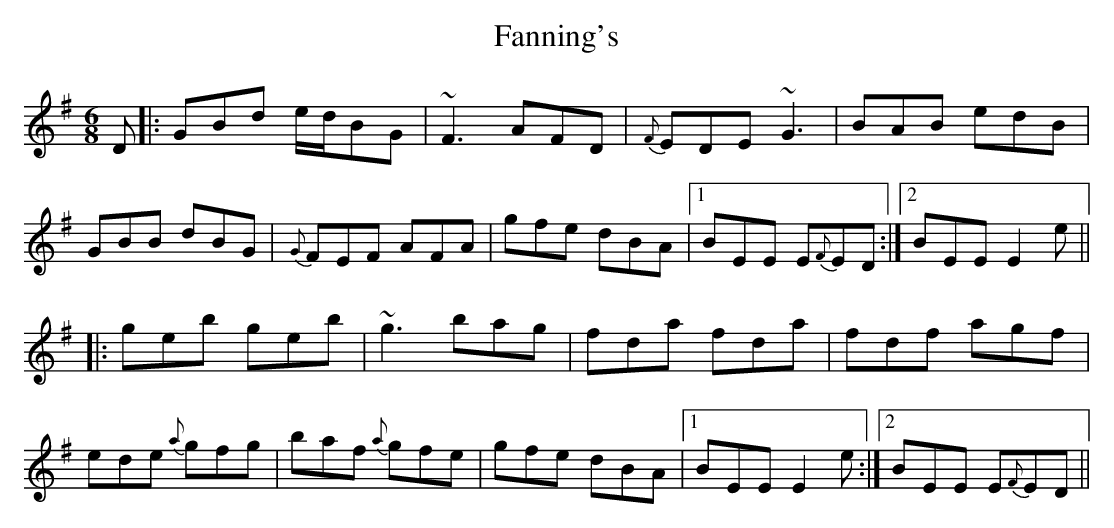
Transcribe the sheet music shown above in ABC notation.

X:1
T: Fanning's
M: 6/8
L: 1/8
K: Emin
D |: GBd e/d/BG | ~F3 AFD | {F}EDE ~G3 | BAB edB |
GBB dBG | {G}FEF AFA | gfe dBA |1 BEE E{F}ED :|2 BEE E2e||
|: geb geb | ~g3 bag | fda fda | fdf agf |
ede {a}gfg | baf {a}gfe | gfe dBA |1 BEE E2e :|2 BEE E{F}ED||
